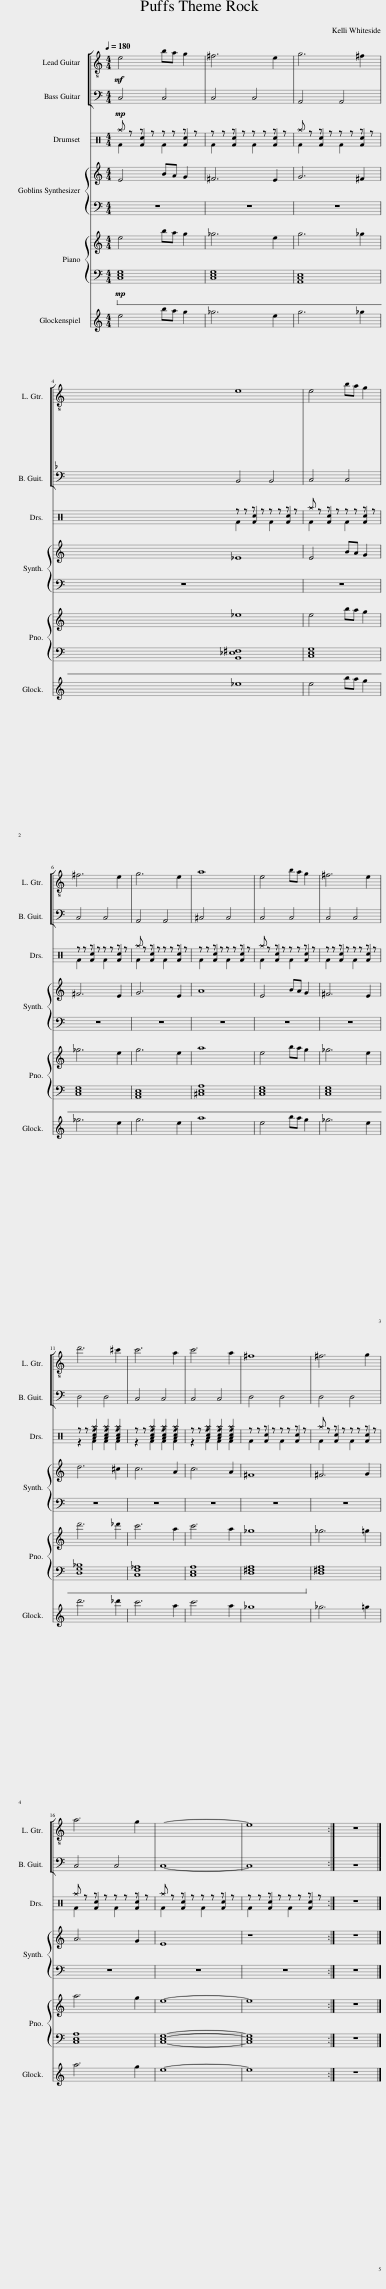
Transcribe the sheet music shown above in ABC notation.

X:1
%%score [ 1 2 ] ( 3 4 ) 5 { 6 | 7 } 8
L:1/8
Q:1/4=180
M:4/4
I:linebreak $
K:C
V:1 treble-8
V:2 bass transpose=-12
V:3 perc
K:none
V:4 perc
K:none
V:5 treble
V:6 treble
V:7 bass
V:8 treble transpose=24
V:1
!mf! e4 ba g2 | ^f6 e2 | g6 ^f2 |$ _e8 | e4 ba g2 |$ %5
 ^f6 e2 | g6 e2 | a8 | e4 ba g2 | ^f6 e2 |$ %10
 d'6 ^c'2 | c'6 a2 | c'6 a2 | ^f8 | ^f6 g2 |$ %15
 a6 g2 | x8- | e8 :| z8 |] %19
V:2
!mp! C,4 C,4 | C,4 C,4 | A,,4 A,,4 |$ B,,4 B,,4 | C,4 C,4 |$ %5
 C,4 C,4 | A,,4 A,,4 | ^C,4 C,4 | C,4 C,4 | C,4 C,4 |$ %10
 D,4 D,4 | C,4 C,4 | C,4 C,4 | D,4 D,4 | D,4 D,4 |$ %15
 C,4 C,4 | C,8- | C,8 :| z8 |] %19
V:3
 ^a z z z z z z z | z z z z z z z z | ^a z z z z z z z |$ z z z z z z z z | ^a z z z z z z z |$ %5
 z z z z z z z z | ^a z z z z z z z | z z z z z z z z | ^a z z z z z z z | z z z z z z z z |$ %10
 z z [Ac_f^a]2 [Ac_f^a]2 [Ac_f^a]2 | z z [Ac_f^a]2 [Ac_f^a]2 [Ac_f^a]2 | z z [Ac_f^a]2 [Ac_f^a]2 [Ac_f^a]2 | z z z z z z z z | ^a z z z z z z z |$ %15
 ^a z z z z z z z | ^a z z z z z z z | z z z z z z z z :| z8 |] %19
V:4
 F2 [Fc]2 F2 [Fc]2 | F2 [Fc]2 F2 [Fc]2 | F2 [Fc]2 F2 [Fc]2 |$ F2 [Fc]2 F2 [Fc]2 | F2 [Fc]2 F2 [Fc]2 |$ %5
 F2 [Fc]2 F2 [Fc]2 | F2 [Fc]2 F2 [Fc]2 | F2 [Fc]2 F2 [Fc]2 | F2 [Fc]2 F2 [Fc]2 | F2 [Fc]2 F2 [Fc]2 |$ %10
 z2 F2 F2 F2 | z2 F2 F2 F2 | z2 F2 F2 F2 | F2 [Fc]2 F2 [Fc]2 | F2 [Fc]2 F2 [Fc]2 |$ %15
 F2 [Fc]2 F2 [Fc]2 | F2 [Fc]2 F2 [Fc]2 | F2 [Fc]2 F2 [Fc]2 :| x8 |] %19
V:5
 E4 BA G2 | ^F6 E2 | G6 ^F2 |$ _E8 | E4 BA G2 |$ %5
 ^F6 E2 | G6 E2 | A8 | E4 BA G2 | ^F6 E2 |$ %10
 d6 ^c2 | c6 A2 | c6 A2 | ^F8 | ^F6 G2 |$ %15
 A6 G2 | E8 | z8 :| z8 |] %19
V:6
 e4 ba g2 | _g6 e2 | g6 _g2 |$ _e8 | e4 ba g2 |$ %5
 _g6 e2 | g6 e2 | a8 | e4 ba g2 | _g6 e2 |$ %10
 d'6 _d'2 | c'6 a2 | c'6 a2 | _g8 | _g6 =g2 |$ %15
 a6 g2 | e8- | e8 :| z8 |] %19
V:7
!mp!!ped! [C,E,G,]8 | [C,E,G,]8 | [A,,C,E,]8 |$ [B,,_E,^F,]8 | [C,E,G,]8 |$ %5
 [C,E,G,]8 | [A,,C,E,]8 | [^C,E,A,]8 | [C,E,G,]8 | [C,E,G,]8 |$ %10
 [D,G,_B,]8 | [C,F,_A,]8 | [C,E,A,]8 | [D,^F,A,]8!ped-up! | [D,^F,A,]8 |$ %15
 [C,E,A,]8 | [C,E,G,]8- | [C,E,G,]8 :| z8 |] %19
V:8
 e4 ba g2 | _g6 e2 | g6 _g2 |$ _e8 | e4 ba g2 |$ %5
 _g6 e2 | g6 e2 | a8 | e4 ba g2 | _g6 e2 |$ %10
 d'6 _d'2 | c'6 a2 | c'6 a2 | _g8 | _g6 =g2 |$ %15
 a6 g2 | e8- | e8 :| z8 |] %19
